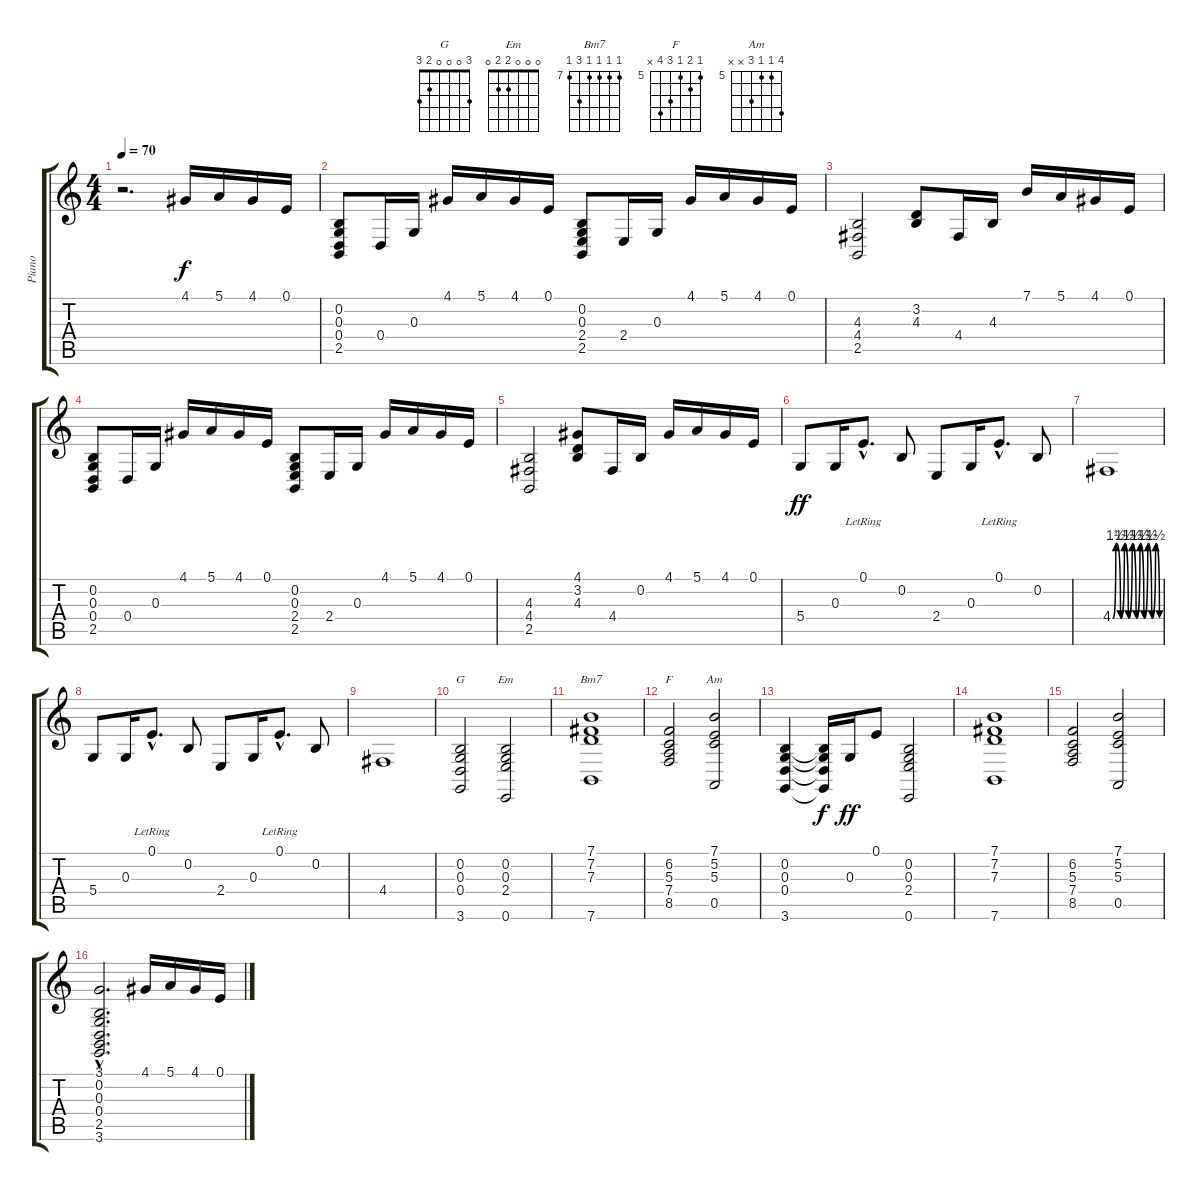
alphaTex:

\track ("Piano" "Piano") {instrument electricgrandpiano}
\staff {score tabs}
\tuning (E4 B3 G3 D3 A2 E2) {hide}
\chord ("G" 3 0 0 0 2 3)
\chord ("Em" 0 0 0 2 2 0)
\chord ("Bm7" 7 7 7 7 9 7) {firstfret 7}
\chord ("F" 5 6 5 7 8 x) {firstfret 5}
\chord ("Am" 8 5 5 7 x x) {firstfret 5}
\ts (4 4)
\tempo 70
\clef g2
\ks c
r.2{d dy f instrument electricgrandpiano} 4.1.16 5.1.16 4.1.16 0.1.16 |
(0.2 0.3 0.4 2.5).8 0.4.16 0.3.16 4.1.16 5.1.16 4.1.16 0.1.16 (0.2 0.3 2.4 2.5).8 2.4.16 0.3.16 4.1.16 5.1.16 4.1.16 0.1.16 |
(4.3 4.4 2.5).2 (3.2 4.3).8 4.4.16 4.3.16 7.1.16 5.1.16 4.1.16 0.1.16 |
(0.2 0.3 0.4 2.5).8 0.4.16 0.3.16 4.1.16 5.1.16 4.1.16 0.1.16 (0.2 0.3 2.4 2.5).8 2.4.16 0.3.16 4.1.16 5.1.16 4.1.16 0.1.16 |
(4.3 4.4 2.5).2 (4.1 3.2 4.3).8 4.4.16 0.2.16 4.1.16 5.1.16 4.1.16 0.1.16 |
5.4.8{dy ff} 0.3.16 0.1{hac lr}.8{d} 0.2.8 2.4.8 0.3.16 0.1{hac lr}.8{d} 0.2.8 |
4.4{be (custom 0 0 4 6 10 0 15 6 20 0 25 6 30 0 35 6 40 0 45 6 50 0 55 6 60 0)}.1 |
5.4.8 0.3.16 0.1{hac lr}.8{d} 0.2.8 2.4.8 0.3.16 0.1{hac lr}.8{d} 0.2.8 |
4.4.1 |
(0.2 0.3 0.4 3.6).2{ch "G"} (0.2 0.3 2.4 0.6).2{ch "Em"} |
(7.1 7.2 7.3 7.6).1{ch "Bm7"} |
(6.2 5.3 7.4 8.5).2{ch "F"} (7.1 5.2 5.3 0.5).2{ch "Am"} |
(0.2 0.3 0.4 3.6).4 (0.2{t} 0.3{t} 0.4{t} 3.6{t}).16{dy f} 0.3.16{dy ff} 0.1.8 (0.2 0.3 2.4 0.6).2 |
(7.1 7.2 7.3 7.6).1 |
(6.2 5.3 7.4 8.5).2 (7.1 5.2 5.3 0.5).2 |
(3.1{hac} 0.2{hac} 0.3{hac} 0.4{hac} 2.5{hac} 3.6{hac}).2{d} 4.1.16 5.1.16 4.1.16 0.1.16
